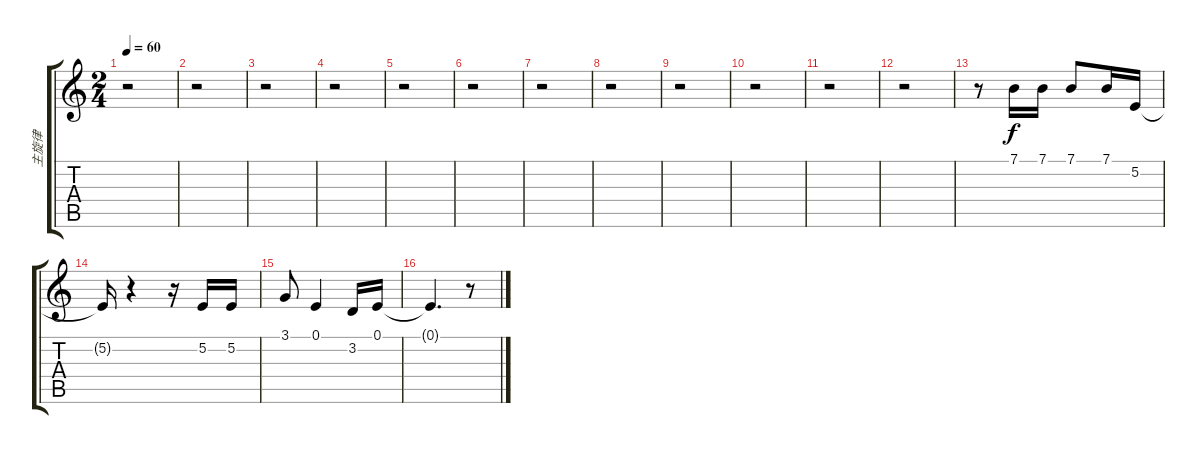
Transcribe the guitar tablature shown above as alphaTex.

\track ("主旋律" "主旋律") {instrument pad1newage}
\staff {score tabs}
\tuning (E4 B3 G3 D3 A2 E2) {hide}
\ts (2 4)
\tempo 60
\clef g2
\ks c
r.2{dy f instrument pad1newage} |
r.2 |
r.2 |
r.2 |
r.2 |
r.2 |
r.2 |
r.2 |
r.2 |
r.2 |
r.2 |
r.2 |
r.8 7.1.16 7.1.16 7.1.8 7.1.16 5.2.16 |
5.2{t}.16 r.4 r.16 5.2.16 5.2.16 |
3.1.8 0.1.4 3.2.16 0.1.16 |
0.1{t}.4{d} r.8
